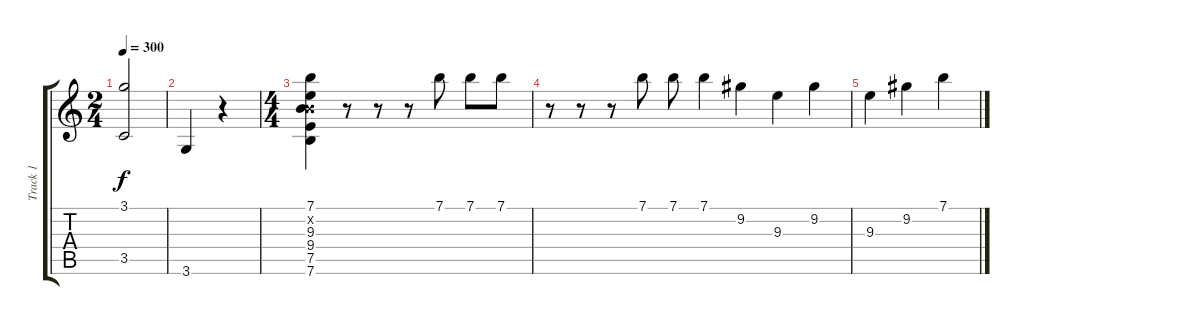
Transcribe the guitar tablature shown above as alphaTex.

\track ("Track 1" "Track 1") {instrument acousticguitarnylon}
\staff {score tabs}
\tuning (E4 B3 G3 D3 A2 E2) {hide}
\ts (2 4)
\tempo 300
\clef g2
\ks c
(3.1 3.5).2{dy f} |
3.6.4 r.4 |
\ts (4 4)
(7.1 0.2{x} 9.3 9.4 7.5 7.6).4 r.8 r.8 r.8 7.1.8 7.1.8 7.1.8 |
r.8 r.8 r.8 7.1.8 7.1.8 7.1.4 9.2.4 9.3.4 9.2.4 |
9.3.4 9.2.4 7.1.4
